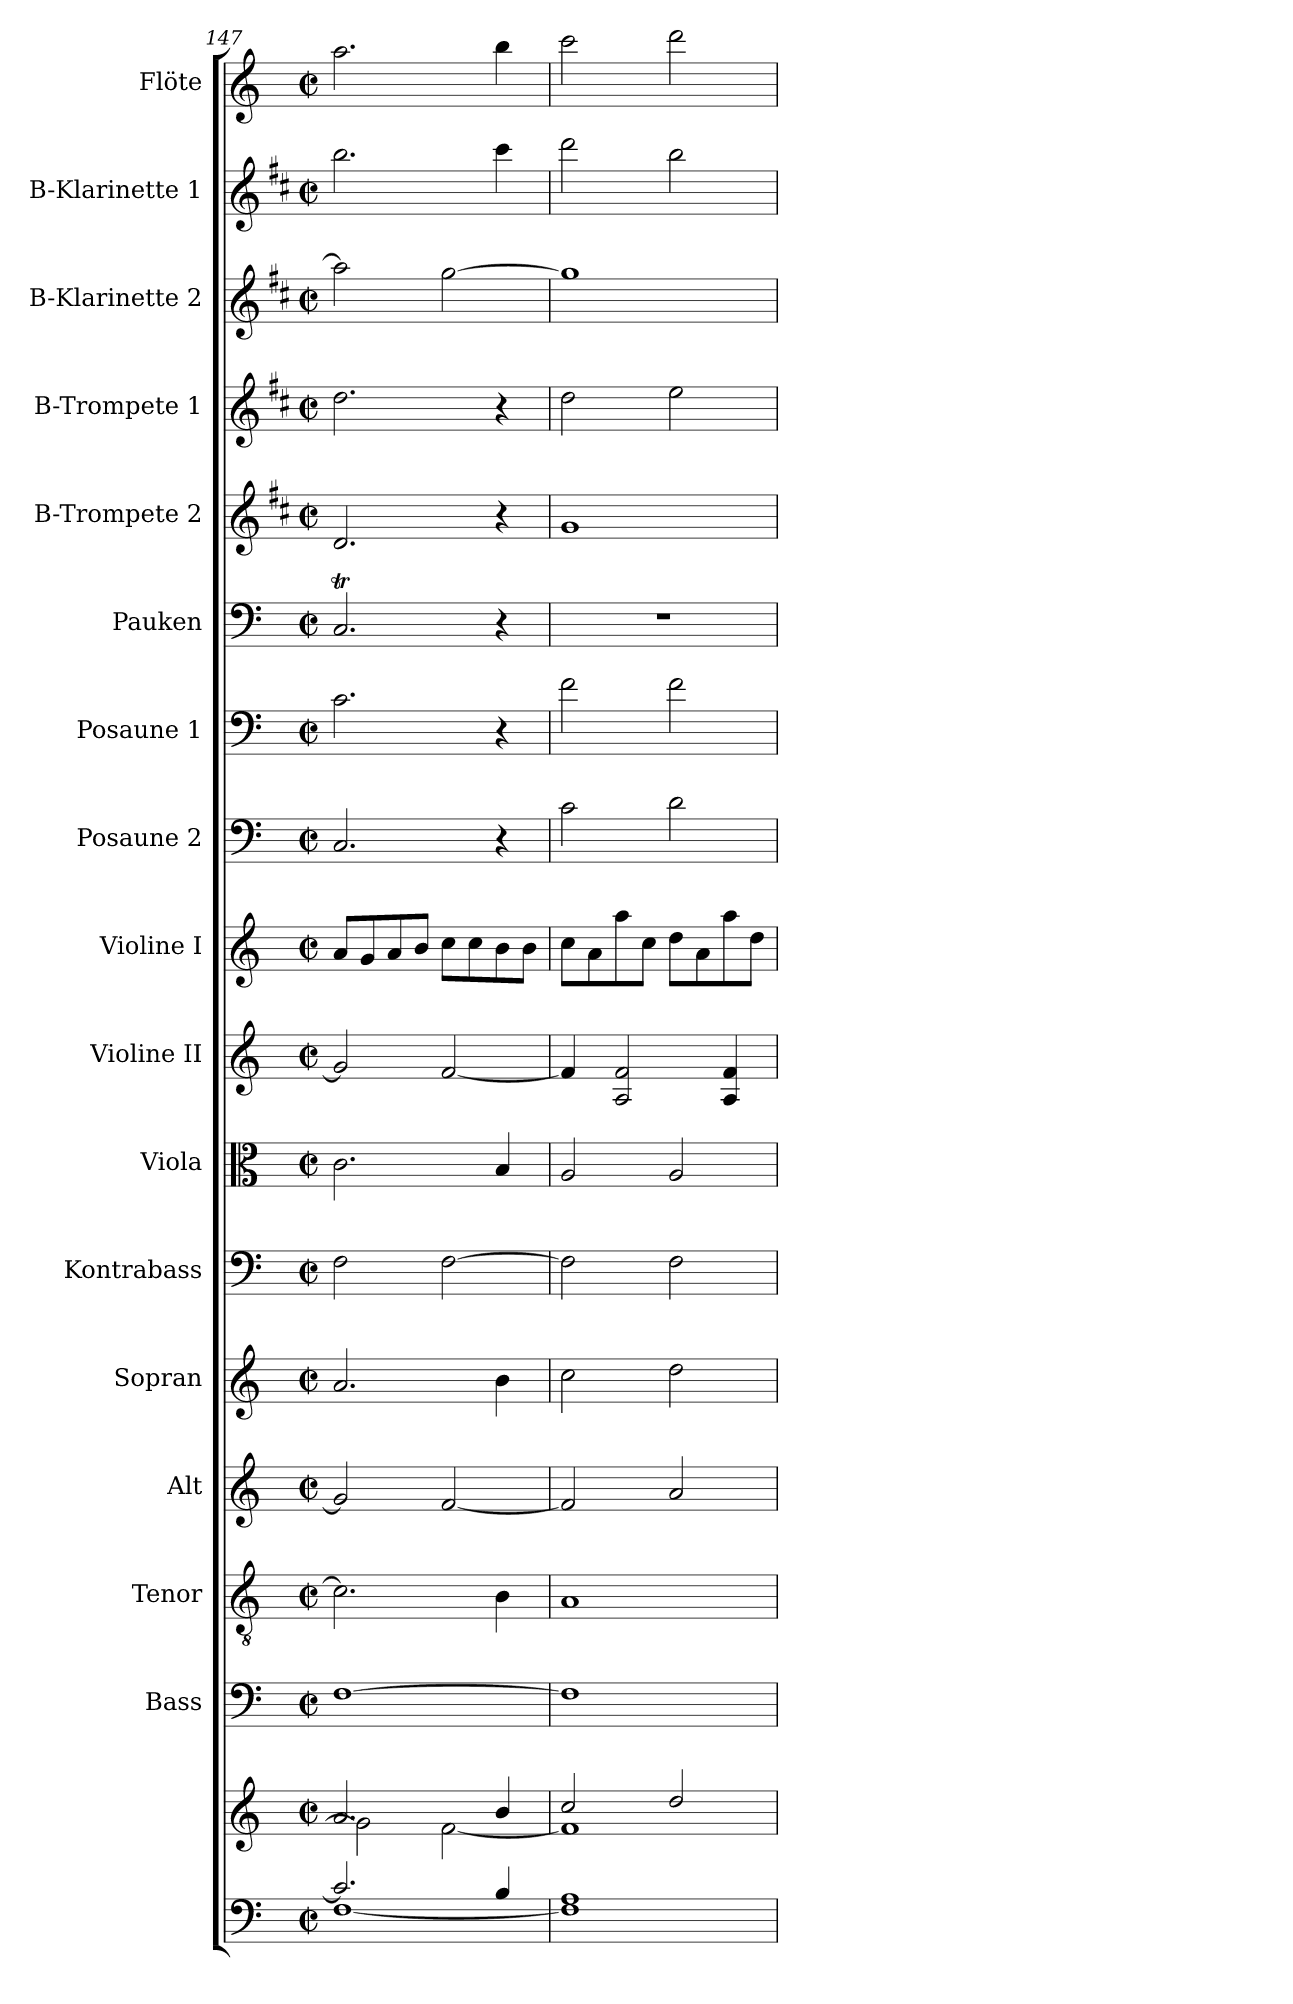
**kern	**kern	**kern	**kern	**kern	**kern	**kern	**kern	**kern	**kern	**kern	**kern	**kern	**kern	**kern	**kern	**kern	**kern
*part17	*part17	*part16	*part15	*part14	*part13	*part12	*part11	*part10	*part9	*part8	*part7	*part6	*part5	*part4	*part3	*part2	*part1
*staff18	*staff17	*staff16	*staff15	*staff14	*staff13	*staff12	*staff11	*staff10	*staff9	*staff8	*staff7	*staff6	*staff5	*staff4	*staff3	*staff2	*staff1
*	*	*I"Bass	*I"Tenor	*I"Alt	*I"Sopran	*I"Kontrabass	*I"Viola	*I"Violine II	*I"Violine I	*I"Posaune 2	*I"Posaune 1	*I"Pauken	*I"B-Trompete 2	*I"B-Trompete 1	*I"B-Klarinette 2	*I"B-Klarinette 1	*I"Flöte
*	*	*I'B.	*I'T.	*I'A.	*I'S.	*I'Kb.	*I'Vla.	*I'Vl. II	*I'Vl. I	*I'Pos. 2	*I'Pos. 1	*I'Pk.	*I'B Trp. 2	*I'B Trp. 1	*I'B Kl. 2	*I'B Kl. 1	*I'Fl.
*clefF4	*clefG2	*clefF4	*clefGv2	*clefG2	*clefG2	*clefF4	*clefC3	*clefG2	*clefG2	*clefF4	*clefF4	*clefF4	*clefG2	*clefG2	*clefG2	*clefG2	*clefG2
*	*	*	*	*	*	*ITrd7c12	*	*	*	*	*	*	*ITrd1c2	*ITrd1c2	*ITrd1c2	*ITrd1c2	*
*k[]	*k[]	*k[]	*k[]	*k[]	*k[]	*k[]	*k[]	*k[]	*k[]	*k[]	*k[]	*k[]	*k[]	*k[]	*k[]	*k[]	*k[]
*C:	*C:	*C:	*C:	*C:	*C:	*C:	*C:	*C:	*C:	*C:	*C:	*C:	*C:	*C:	*C:	*C:	*C:
*M2/2	*M2/2	*M2/2	*M2/2	*M2/2	*M2/2	*M2/2	*M2/2	*M2/2	*M2/2	*M2/2	*M2/2	*M2/2	*M2/2	*M2/2	*M2/2	*M2/2	*M2/2
*met(c|)	*met(c|)	*met(c|)	*met(c|)	*met(c|)	*met(c|)	*met(c|)	*met(c|)	*met(c|)	*met(c|)	*met(c|)	*met(c|)	*met(c|)	*met(c|)	*met(c|)	*met(c|)	*met(c|)	*met(c|)
=147	=147	=147	=147	=147	=147	=147	=147	=147	=147	=147	=147	=147	=147	=147	=147	=147	=147
*^	*^	*	*	*	*	*	*	*	*	*	*	*	*	*	*	*	*
2.c/]	[<1F	2.a/	2g\]	[1F	2.c\]	2g/]	2.a/	2FF\	2.c\	2g/]	8a/L	2.C/	2.c\	2.CT/	2.c/	2.cc\	2gg\]	2.aa\	2.aa\
.	.	.	.	.	.	.	.	.	.	.	8g/	.	.	.	.	.	.	.	.
.	.	.	.	.	.	.	.	.	.	.	8a/	.	.	.	.	.	.	.	.
.	.	.	.	.	.	.	.	.	.	.	8b/J	.	.	.	.	.	.	.	.
.	.	.	[<2f\	.	.	[2f/	.	[2FF\	.	[2f/	8cc\L	.	.	.	.	.	[2ff\	.	.
.	.	.	.	.	.	.	.	.	.	.	8cc\	.	.	.	.	.	.	.	.
4B/	.	4b/	.	.	4B\	.	4b\	.	4B/	.	8b\	4r	4r	4r	4r	4r	.	4bb\	4bb\
.	.	.	.	.	.	.	.	.	.	.	8b\J	.	.	.	.	.	.	.	.
=148	=148	=148	=148	=148	=148	=148	=148	=148	=148	=148	=148	=148	=148	=148	=148	=148	=148	=148	=148
1A	1F]	2cc/	1f]	1F]	1A	2f/]	2cc\	2FF\]	2A/	4f/]	8cc\L	2c\	2f\	1r	1f	2cc\	1ff]	2ccc\	2ccc\
.	.	.	.	.	.	.	.	.	.	.	8a\	.	.	.	.	.	.	.	.
.	.	.	.	.	.	.	.	.	.	2A/ 2f/	8aa\	.	.	.	.	.	.	.	.
.	.	.	.	.	.	.	.	.	.	.	8cc\J	.	.	.	.	.	.	.	.
.	.	2dd/	.	.	.	2a/	2dd\	2FF\	2A/	.	8dd\L	2d\	2f\	.	.	2dd\	.	2aa\	2ddd\
.	.	.	.	.	.	.	.	.	.	.	8a\	.	.	.	.	.	.	.	.
.	.	.	.	.	.	.	.	.	.	4A/ 4f/	8aa\	.	.	.	.	.	.	.	.
.	.	.	.	.	.	.	.	.	.	.	8dd\J	.	.	.	.	.	.	.	.
*v	*v	*	*	*	*	*	*	*	*	*	*	*	*	*	*	*	*	*	*
*	*v	*v	*	*	*	*	*	*	*	*	*	*	*	*	*	*	*	*
=	=	=	=	=	=	=	=	=	=	=	=	=	=	=	=	=	=
*-	*-	*-	*-	*-	*-	*-	*-	*-	*-	*-	*-	*-	*-	*-	*-	*-	*-
